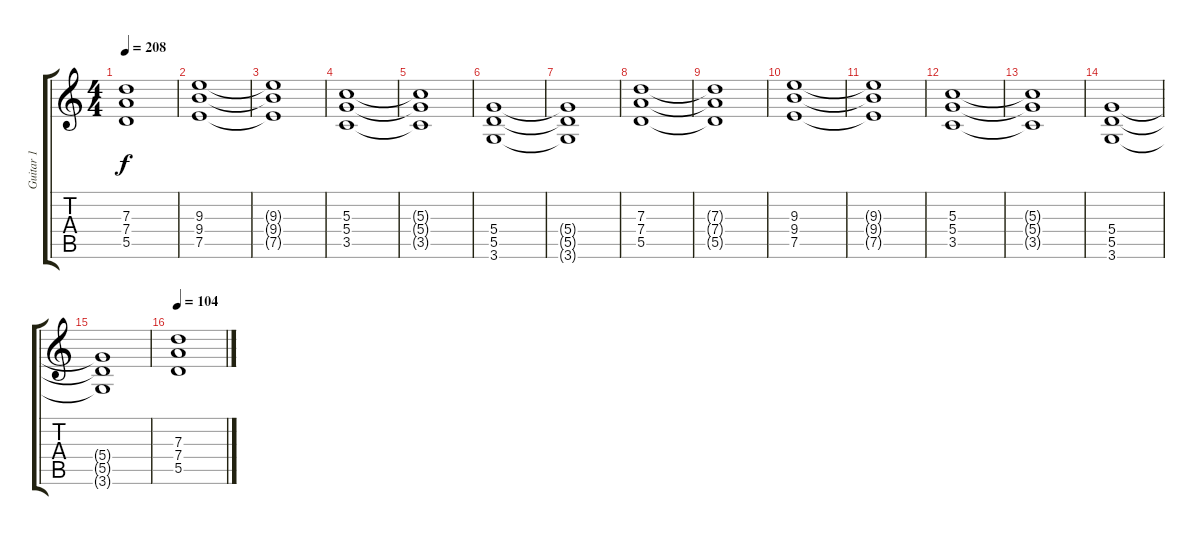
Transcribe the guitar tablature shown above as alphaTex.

\track ("Guitar 1" "Guitar 1") {instrument distortionguitar}
\staff {score tabs}
\tuning (E4 B3 G3 D3 A2 E2) {hide}
\ts (4 4)
\tempo 208
\clef g2
\ks c
(7.3{t} 7.4{t} 5.5{t}).1{dy f} |
(9.3 9.4 7.5).1 |
(9.3{t} 9.4{t} 7.5{t}).1 |
(5.3 5.4 3.5).1 |
(5.3{t} 5.4{t} 3.5{t}).1 |
(5.4 5.5 3.6).1 |
(5.4{t} 5.5{t} 3.6{t}).1 |
(7.3 7.4 5.5).1 |
(7.3{t} 7.4{t} 5.5{t}).1 |
(9.3 9.4 7.5).1 |
(9.3{t} 9.4{t} 7.5{t}).1 |
(5.3 5.4 3.5).1 |
(5.3{t} 5.4{t} 3.5{t}).1 |
(5.4 5.5 3.6).1 |
(5.4{t} 5.5{t} 3.6{t}).1 |
\tempo 104
(7.3 7.4 5.5).1
